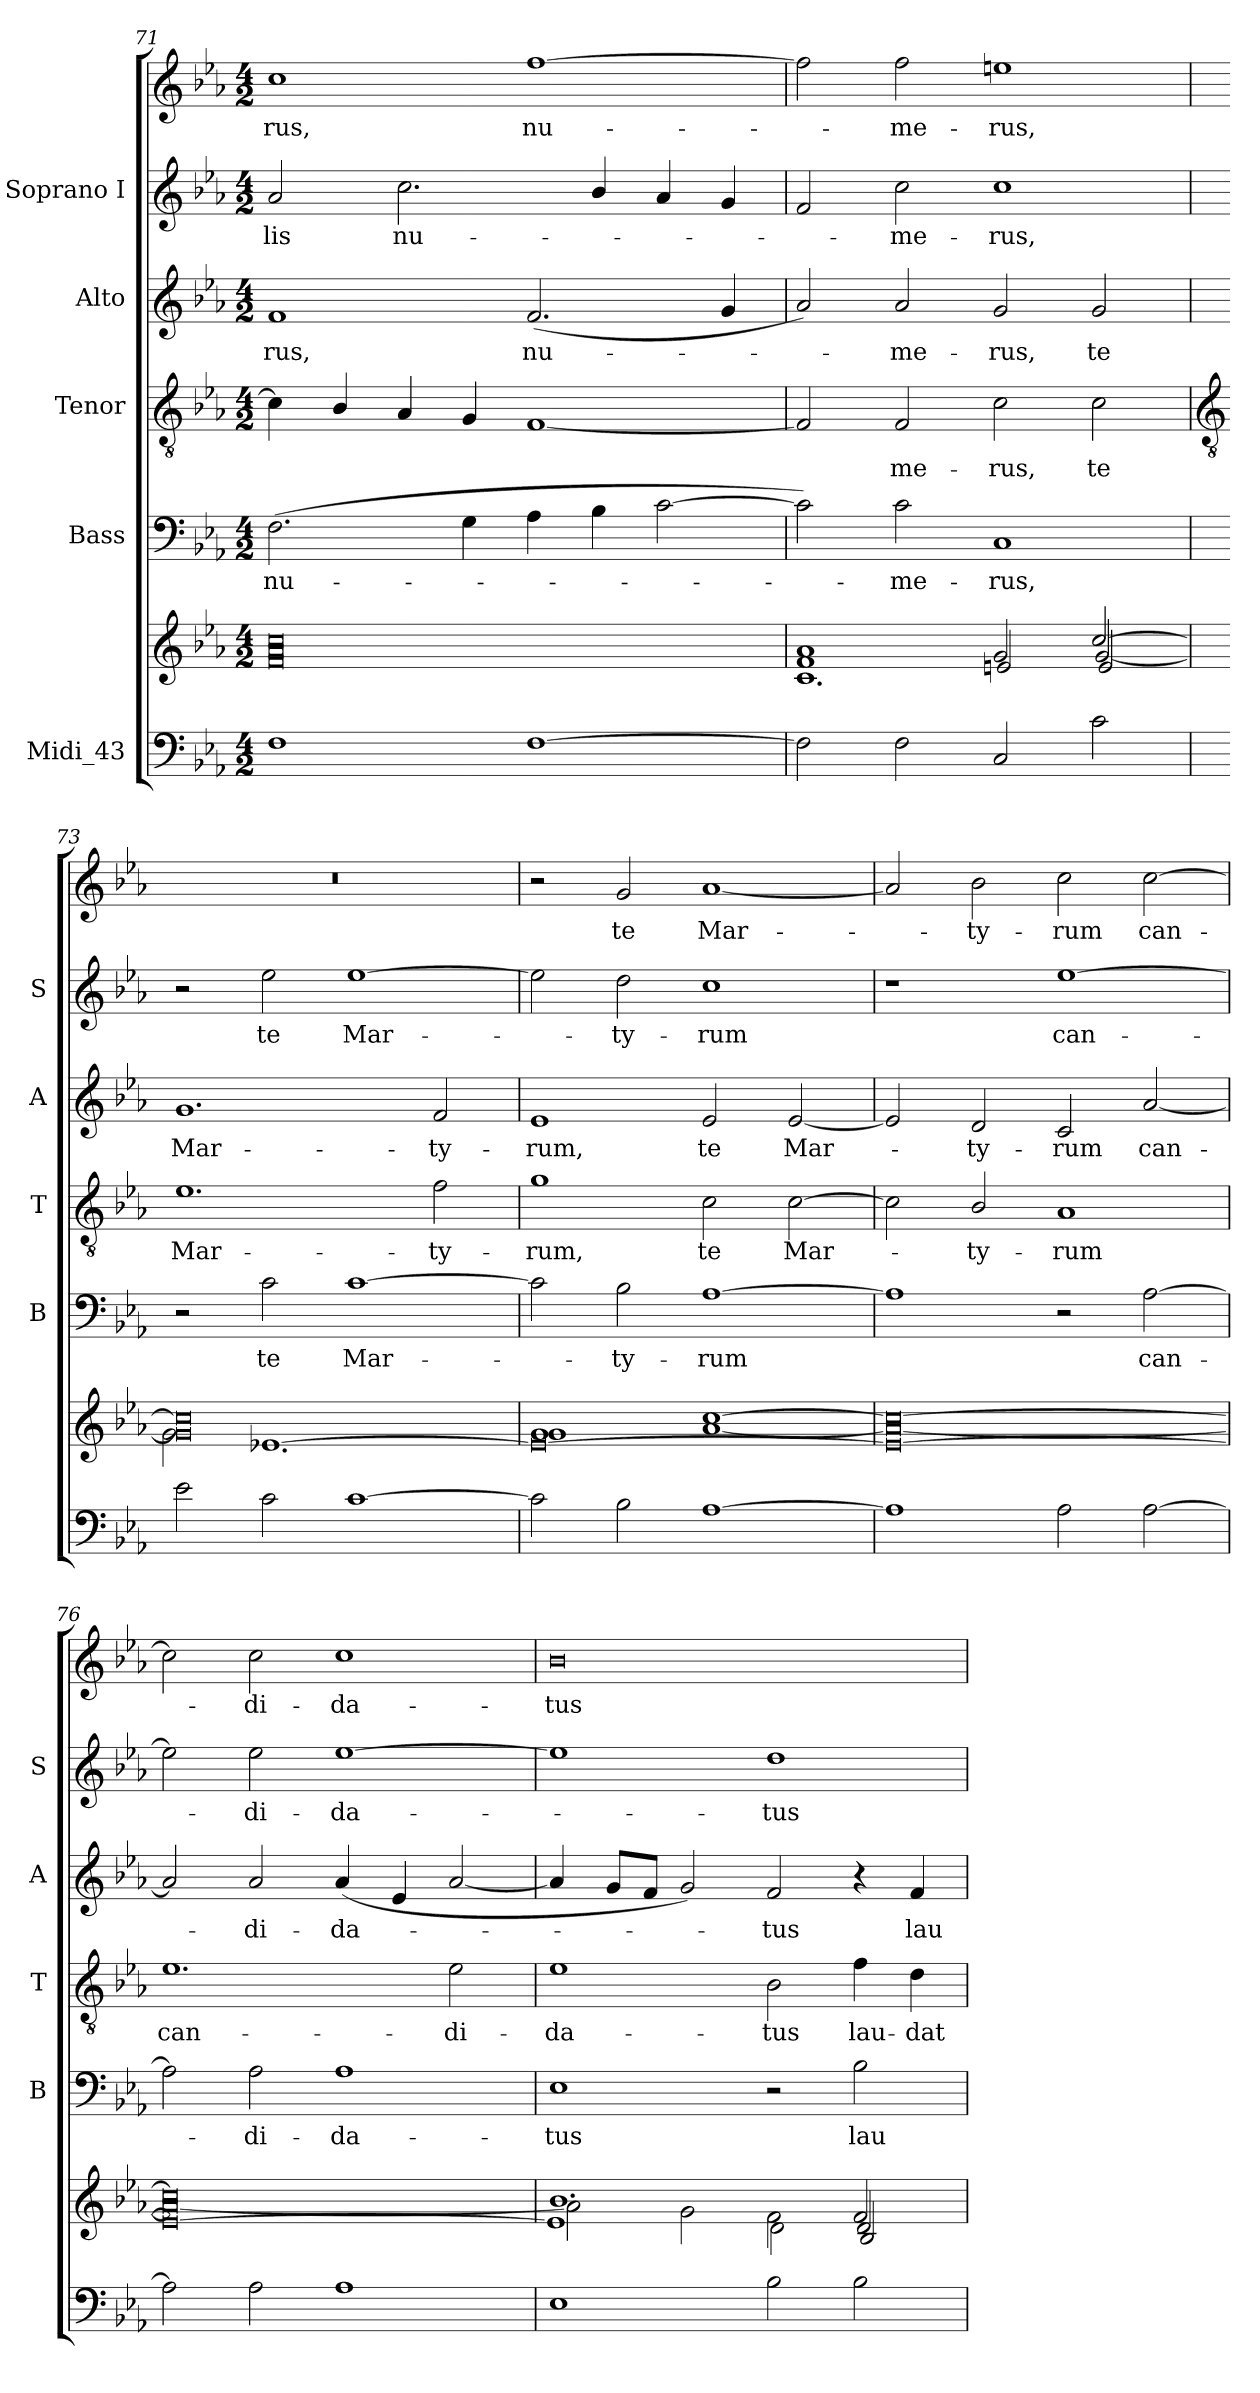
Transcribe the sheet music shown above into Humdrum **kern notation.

**kern	**kern	**kern	**text	**kern	**text	**kern	**text	**kern	**text	**kern	**text
*part5	*part5	*part4	*part4	*part3	*part3	*part2	*part2	*part1	*part1	*part1	*part1
*staff7	*staff6	*staff5	*staff5	*staff4	*staff4	*staff3	*staff3	*staff2	*staff2	*staff1	*staff1
*I"Midi_43	*	*I"Bass	*	*I"Tenor	*	*I"Alto	*	*I"Soprano I	*	*	*
*	*	*I'B	*	*I'T	*	*I'A	*	*I'S	*	*	*
*clefF4	*clefG2	*clefF4	*	*clefGv2	*	*clefG2	*	*clefG2	*	*clefG2	*
*k[b-e-a-]	*k[b-e-a-]	*k[b-e-a-]	*	*k[b-e-a-]	*	*k[b-e-a-]	*	*k[b-e-a-]	*	*k[b-e-a-]	*
*E-:	*E-:	*E-:	*	*E-:	*	*E-:	*	*E-:	*	*E-:	*
*M4/2	*M4/2	*M4/2	*	*M4/2	*	*M4/2	*	*M4/2	*	*M4/2	*
=71	=71	=71	=71	=71	=71	=71	=71	=71	=71	=71	=71
*	*^	*	*	*	*	*	*	*	*	*	*
*	*	*^	*	*	*	*	*	*	*	*	*	*
!	!	!	!	!	!LO:LY:b	!	!	!	!LO:LY:b	!	!LO:LY:b	!	!LO:LY:b
1F	0cc/	0a-\	0f\	(>2.F	nu-	4c]	.	1f	-rus,	2a-	lis	1cc	-rus,
.	.	.	.	.	.	4B-/	.	.	.	.	.	.	.
!	!	!	!	!	!	!	!	!	!	!	!LO:LY:b	!	!
.	.	.	.	.	.	4A-/	.	.	.	2.cc	nu-	.	.
.	.	.	.	4G	.	4G/	.	.	.	.	.	.	.
!	!	!	!	!	!	!	!	!	!LO:LY:b	!	!	!	!LO:LY:b
[1F	.	.	.	4A-	.	[1F	.	(<2.f	nu-	.	.	[1ff	nu-
.	.	.	.	4B-	.	.	.	.	.	4b-/	.	.	.
.	.	.	.	[2c	.	.	.	.	.	4a-/	.	.	.
.	.	.	.	.	.	.	.	4g	.	4g	.	.	.
=72	=72	=72	=72	=72	=72	=72	=72	=72	=72	=72	=72	=72	=72
2F]	1a-/	1f\	1.c\	2c])	.	2F]	.	2a-/)	.	2f	.	2ff]	.
!	!	!	!	!	!LO:LY:b	!	!LO:LY:b	!	!LO:LY:b	!	!LO:LY:b	!	!LO:LY:b
2F	.	.	.	2c	me-	2F	me-	2a-/	me-	2cc	me-	2ff	me-
!	!	!	!	!	!LO:LY:b	!	!LO:LY:b	!	!LO:LY:b	!	!LO:LY:b	!	!LO:LY:b
2C	2g/	2en/	.	1C	-rus,	2c	-rus,	2g	-rus,	1cc	-rus,	1een	-rus,
!	!	!	!	!	!	!	!LO:LY:b	!	!LO:LY:b	!	!	!	!
2c	[2cc/	[2g/	2e/	.	.	2c	te	2g	te	.	.	.	.
!!LO:LB:g=z
=73	=73	=73	=73	=73	=73	=73	=73	=73	=73	=73	=73	=73	=73
*	*	*	*	*	*	*clefGv2	*	*	*	*	*	*	*
!	!	!	!	!	!	!	!LO:LY:b	!	!LO:LY:b	!	!	!	!
2e-	0cc/]	0g\]	2g\	2r	.	1.e-	Mar-	1.g	Mar-	2r	.	0r	.
!	!	!	!	!	!LO:LY:b	!	!	!	!	!	!LO:LY:b	!	!
2c	.	.	[1.e-X\	2c	te	.	.	.	.	2ee-	te	.	.
!	!	!	!	!	!LO:LY:b	!	!	!	!	!	!LO:LY:b	!	!
[1c	.	.	.	[1c	Mar-	.	.	.	.	[1ee-	Mar-	.	.
!	!	!	!	!	!	!	!LO:LY:b	!	!LO:LY:b	!	!	!	!
.	.	.	.	.	.	2f	-ty-	2f	-ty-	.	.	.	.
=74	=74	=74	=74	=74	=74	=74	=74	=74	=74	=74	=74	=74	=74
!	!	!	!	!	!	!	!LO:LY:b	!	!LO:LY:b	!	!	!	!
2c]	1g/	1g\	0e-\_	2c]	.	1g	-rum,	1e-	-rum,	2ee-]	.	2r	.
!	!	!	!	!	!LO:LY:b	!	!	!	!	!	!LO:LY:b	!	!LO:LY:b
2B-	.	.	.	2B-	ty-	.	.	.	.	2dd	ty-	2g	te
!	!	!	!	!	!LO:LY:b	!	!LO:LY:b	!	!LO:LY:b	!	!LO:LY:b	!	!LO:LY:b
[1A-	[1cc/	[1a-\	.	[1A-	-rum	2c	te	2e-	te	1cc	-rum	[1a-	Mar-
!	!	!	!	!	!	!	!LO:LY:b	!	!LO:LY:b	!	!	!	!
.	.	.	.	.	.	[2c	Mar-	[2e-	Mar-	.	.	.	.
=75	=75	=75	=75	=75	=75	=75	=75	=75	=75	=75	=75	=75	=75
1A-]	0cc/_	0a-\_	0e-\_	1A-]	.	2c]	.	2e-]	.	1r	.	2a-]	.
!	!	!	!	!	!	!	!LO:LY:b	!	!LO:LY:b	!	!	!	!LO:LY:b
.	.	.	.	.	.	2B-/	ty-	2d	ty-	.	.	2b-	ty-
!	!	!	!	!	!	!	!LO:LY:b	!	!LO:LY:b	!	!LO:LY:b	!	!LO:LY:b
2A-	.	.	.	2r	.	1A-	-rum	2c	-rum	[1ee-	can-	2cc	-rum
!	!	!	!	!	!LO:LY:b	!	!	!	!LO:LY:b	!	!	!	!LO:LY:b
[2A-	.	.	.	[2A-	can-	.	.	[2a-/	can-	.	.	[2cc	can-
=76	=76	=76	=76	=76	=76	=76	=76	=76	=76	=76	=76	=76	=76
!	!	!	!	!	!	!	!LO:LY:b	!	!	!	!	!	!
2A-]	0cc/]	0a-\_	0e-\_	2A-]	.	1.e-	can-	2a-/]	.	2ee-]	.	2cc]	.
!	!	!	!	!	!LO:LY:b	!	!	!	!LO:LY:b	!	!LO:LY:b	!	!LO:LY:b
2A-	.	.	.	2A-	di-	.	.	2a-/	di-	2ee-	-di-	2cc	di-
!	!	!	!	!	!LO:LY:b	!	!	!	!LO:LY:b	!	!LO:LY:b	!	!LO:LY:b
1A-	.	.	.	1A-	-da-	.	.	(<4a-/	-da-	[1ee-	-da-	1cc	-da-
.	.	.	.	.	.	.	.	4e-	.	.	.	.	.
!	!	!	!	!	!	!	!LO:LY:b	!	!	!	!	!	!
.	.	.	.	.	.	2e-	-di-	[2a-/	.	.	.	.	.
=77	=77	=77	=77	=77	=77	=77	=77	=77	=77	=77	=77	=77	=77
!	!	!	!	!	!LO:LY:b	!	!LO:LY:b	!	!	!	!	!	!LO:LY:b
1E-	1.b-/	2a-\]	1e-\]	1E-	-tus	1e-	-da-	4a-/]	.	1ee-]	.	0b-	tus
.	.	.	.	.	.	.	.	8gL	.	.	.	.	.
.	.	.	.	.	.	.	.	8fJ	.	.	.	.	.
.	.	2g\	.	.	.	.	.	2g)	.	.	.	.	.
!	!	!	!	!	!	!	!LO:LY:b	!	!LO:LY:b	!	!LO:LY:b	!	!
2B-	.	2f\	2d\	2r	.	2B-	-tus	2f	tus	1dd	tus	.	.
!	!	!	!	!	!LO:LY:b	!	!LO:LY:b	!	!	!	!	!	!
2B-	2f/	2d/	2B-/	2B-	lau-	4f	lau-	4r	.	.	.	.	.
!	!	!	!	!	!	!	!LO:LY:b	!	!LO:LY:b	!	!	!	!
.	.	.	.	.	.	4d	-dat	4f	lau-	.	.	.	.
*	*v	*v	*v	*	*	*	*	*	*	*	*	*	*
=	=	=	=	=	=	=	=	=	=	=	=
*-	*-	*-	*-	*-	*-	*-	*-	*-	*-	*-	*-
